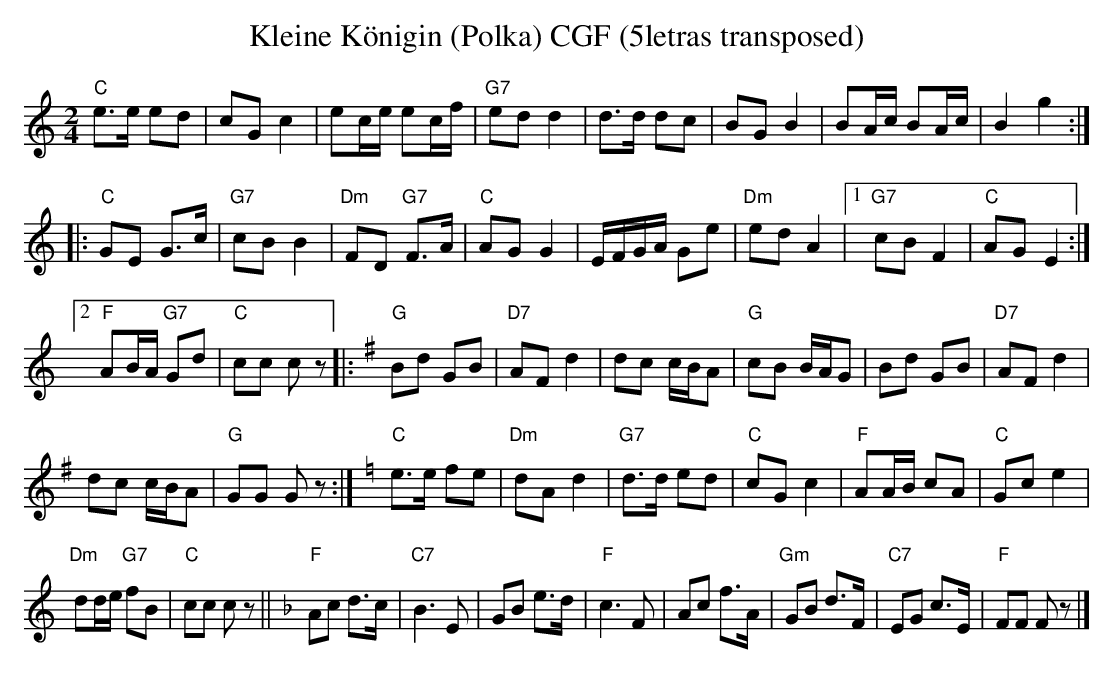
X:1
T: Kleine Königin (Polka) CGF (5letras transposed)
M:2/4
L:1/8
K:C transpose=3 %%MIDI gchordon
"C"e>e ed | cGc2 | ec/e/ ec/f/ | "G7"edd2 | d>d dc | BGB2 | BA/c/ BA/c/ | \
B2g2 ::
 "C"GE G>c | "G7"cBB2 | "Dm"FD "G7"F>A | "C"AGG2 | E/F/G/A/ Ge | "Dm"edA2 |1 \
"G7"cBF2 | "C"AGE2 :|2
 "F"AB/A/ "G7"Gd | "C"cc cz |: [K:G] "G"Bd GB | "D7"AFd2 | dc c/B/A | \
"G"cB B/A/G | Bd GB | "D7"AFd2 |
 dc c/B/A | "G"GG Gz :| [K:C] "C"e>e fe | "Dm"dAd2 | \
"G7"d>d ed | "C"cGc2 | "F"AA/B/ cA | "C"Gce2 |
 "Dm"dd/e/ "G7"fB | "C"cc cz || [K:F] "F"Ac d>c | \
"C7"B3E | GB e>d | "F"c3F | Ac f>A | "Gm"GB d>F | "C7"EG c>E | "F"FF Fz |]
